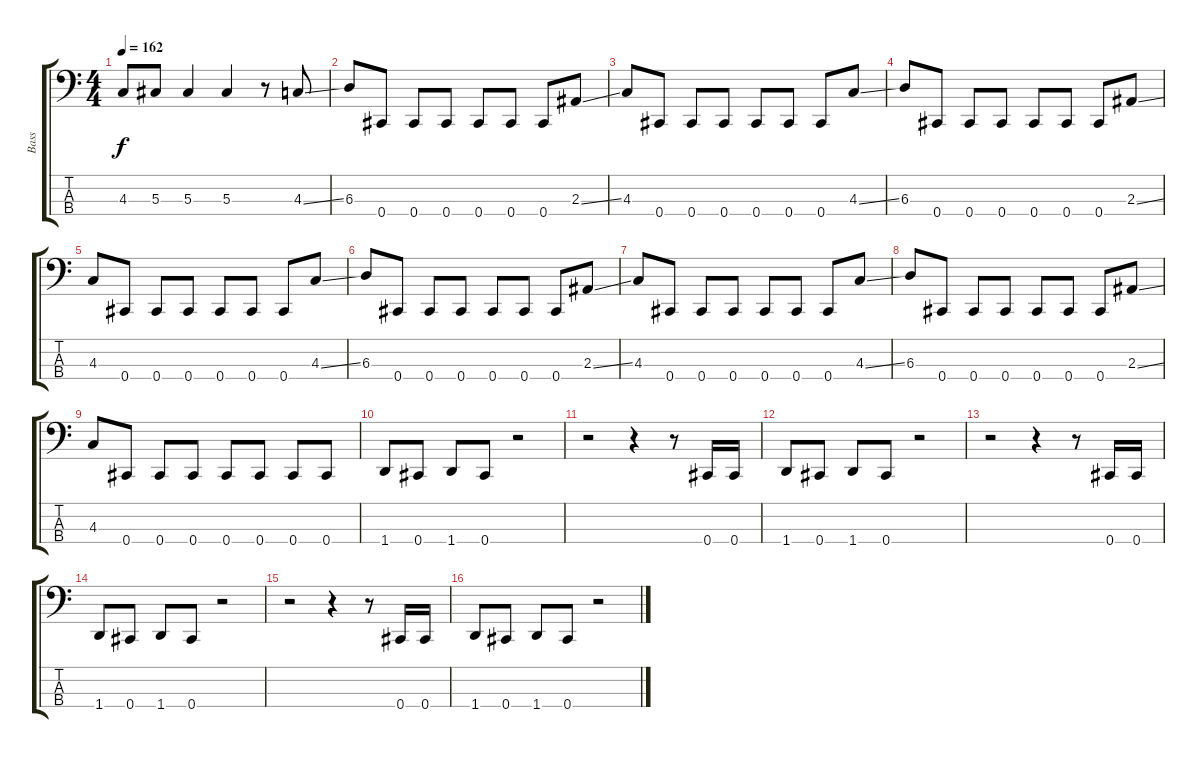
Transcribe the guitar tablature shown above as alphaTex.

\track ("Bass" "Bass") {instrument electricbassfinger}
\staff {score tabs}
\tuning (Gb2 Db2 Ab1 Db1) {hide}
\ts (4 4)
\tempo 162
\clef f4
\ks c
4.3.8{dy f} 5.3.8 5.3.4 5.3.4 r.8 4.3{ss}.8 |
6.3.8 0.4.8 0.4.8 0.4.8 0.4.8 0.4.8 0.4.8 2.3{ss}.8 |
4.3.8 0.4.8 0.4.8 0.4.8 0.4.8 0.4.8 0.4.8 4.3{ss}.8 |
6.3.8 0.4.8 0.4.8 0.4.8 0.4.8 0.4.8 0.4.8 2.3{ss}.8 |
4.3.8 0.4.8 0.4.8 0.4.8 0.4.8 0.4.8 0.4.8 4.3{ss}.8 |
6.3.8 0.4.8 0.4.8 0.4.8 0.4.8 0.4.8 0.4.8 2.3{ss}.8 |
4.3.8 0.4.8 0.4.8 0.4.8 0.4.8 0.4.8 0.4.8 4.3{ss}.8 |
6.3.8 0.4.8 0.4.8 0.4.8 0.4.8 0.4.8 0.4.8 2.3{ss}.8 |
4.3.8 0.4.8 0.4.8 0.4.8 0.4.8 0.4.8 0.4.8 0.4.8 |
1.4.8 0.4.8 1.4.8 0.4.8 r.2 |
r.2 r.4 r.8 0.4.16 0.4.16 |
1.4.8 0.4.8 1.4.8 0.4.8 r.2 |
r.2 r.4 r.8 0.4.16 0.4.16 |
1.4.8 0.4.8 1.4.8 0.4.8 r.2 |
r.2 r.4 r.8 0.4.16 0.4.16 |
1.4.8 0.4.8 1.4.8 0.4.8 r.2
